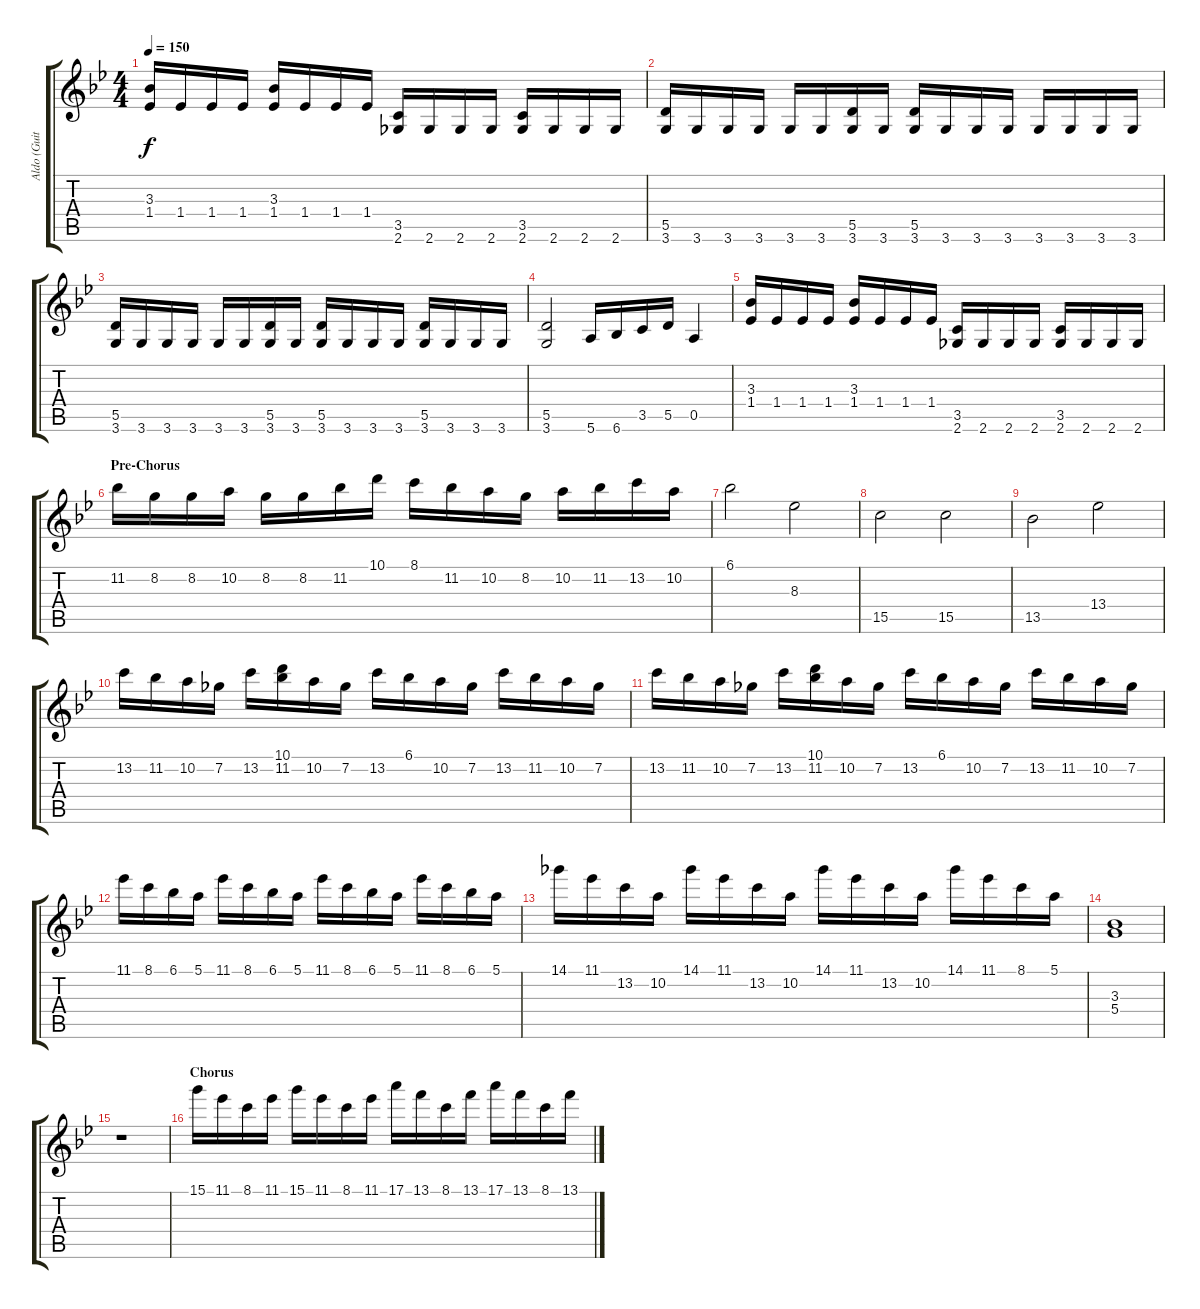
\track ("Aldo (Guitar II)" "Aldo (Guit") {instrument distortionguitar}
\staff {score tabs}
\tuning (E4 B3 G3 D3 A2 E2) {hide}
\ts (4 4)
\tempo 150
\clef g2
\ks gminor
(3.3 1.4).16{dy f} 1.4.16 1.4.16 1.4.16 (3.3 1.4).16 1.4.16 1.4.16 1.4.16 (3.5 2.6).16 2.6.16 2.6.16 2.6.16 (3.5 2.6).16 2.6.16 2.6.16 2.6.16 |
(5.5 3.6).16 3.6.16 3.6.16 3.6.16 3.6.16 3.6.16 (5.5 3.6).16 3.6.16 (5.5 3.6).16 3.6.16 3.6.16 3.6.16 3.6.16 3.6.16 3.6.16 3.6.16 |
(5.5 3.6).16 3.6.16 3.6.16 3.6.16 3.6.16 3.6.16 (5.5 3.6).16 3.6.16 (5.5 3.6).16 3.6.16 3.6.16 3.6.16 (5.5 3.6).16 3.6.16 3.6.16 3.6.16 |
(5.5 3.6).2 5.6.16 6.6.16 3.5.16 5.5.16 0.5.4 |
(3.3 1.4).16 1.4.16 1.4.16 1.4.16 (3.3 1.4).16 1.4.16 1.4.16 1.4.16 (3.5 2.6).16 2.6.16 2.6.16 2.6.16 (3.5 2.6).16 2.6.16 2.6.16 2.6.16 |
\section ("" "Pre-Chorus")
11.2.16{volume 8} 8.2.16 8.2.16 10.2.16 8.2.16 8.2.16 11.2.16 10.1.16 8.1.16 11.2.16 10.2.16 8.2.16 10.2.16 11.2.16 13.2.16 10.2.16 |
6.1.2 8.3.2 |
15.5.2 15.5.2 |
13.5.2 13.4.2 |
13.2.16{volume 9} 11.2.16 10.2.16 7.2.16 13.2.16 (10.1 11.2).16 10.2.16 7.2.16 13.2.16 6.1.16 10.2.16 7.2.16 13.2.16 11.2.16 10.2.16 7.2.16 |
13.2.16 11.2.16 10.2.16 7.2.16 13.2.16 (10.1 11.2).16 10.2.16 7.2.16 13.2.16 6.1.16 10.2.16 7.2.16 13.2.16 11.2.16 10.2.16 7.2.16 |
11.1.16 8.1.16 6.1.16 5.1.16 11.1.16 8.1.16 6.1.16 5.1.16 11.1.16 8.1.16 6.1.16 5.1.16 11.1.16 8.1.16 6.1.16 5.1.16 |
14.1.16 11.1.16 13.2.16 10.2.16 14.1.16 11.1.16 13.2.16 10.2.16 14.1.16 11.1.16 13.2.16 10.2.16 14.1.16 11.1.16 8.1.16 5.1.16 |
(3.3 5.4).1 |
r.1 |
\section ("" "Chorus")
15.1.16{volume 9} 11.1.16 8.1.16 11.1.16 15.1.16 11.1.16 8.1.16 11.1.16 17.1.16 13.1.16 8.1.16 13.1.16 17.1.16 13.1.16 8.1.16 13.1.16
